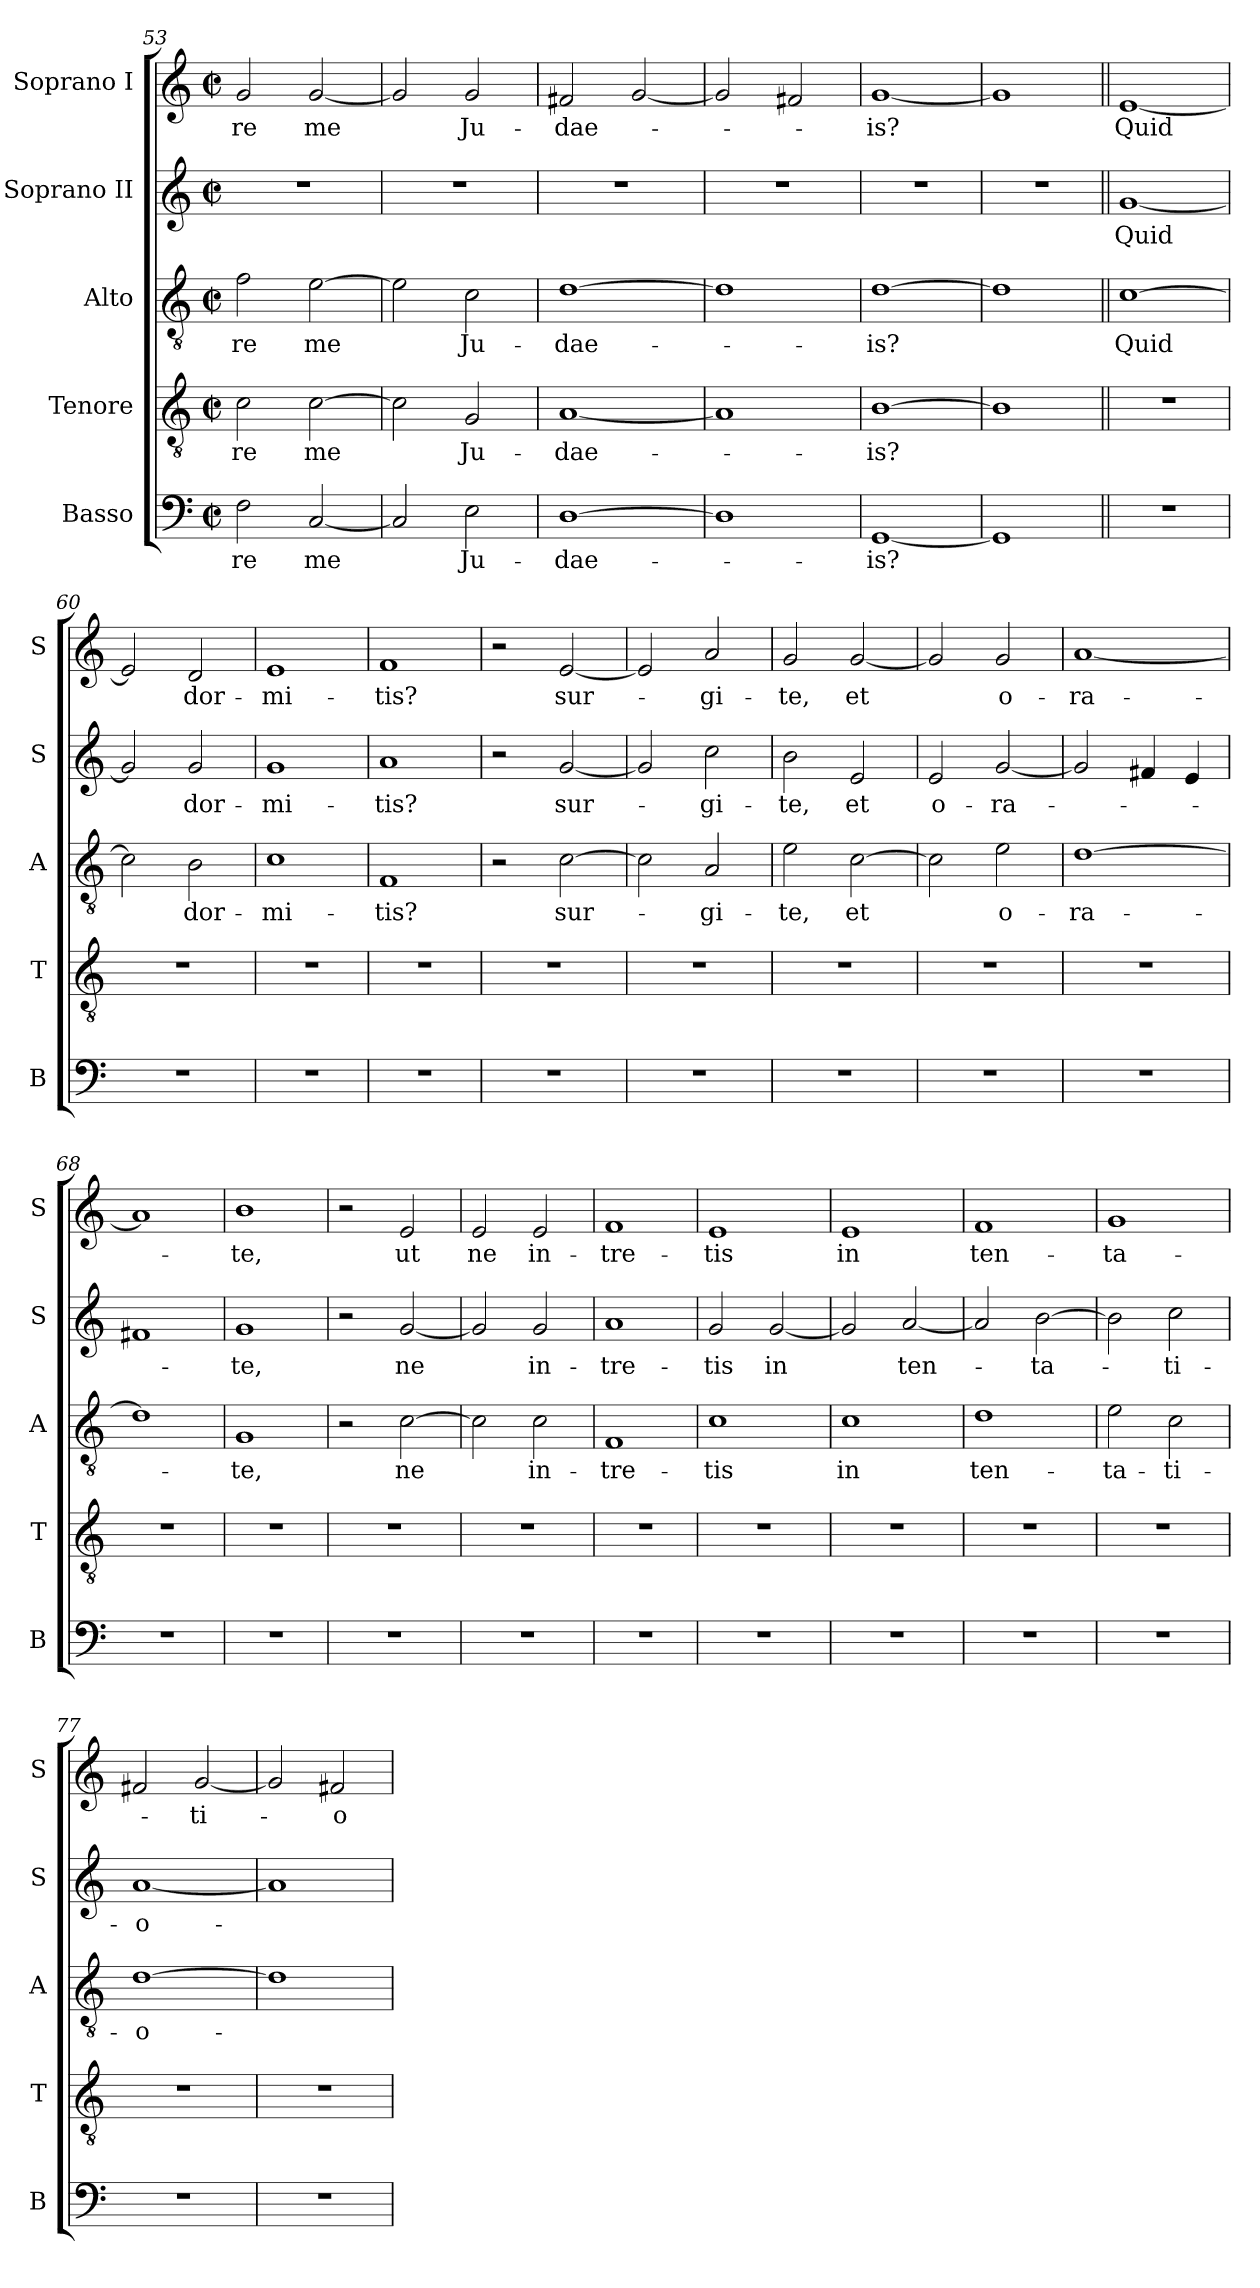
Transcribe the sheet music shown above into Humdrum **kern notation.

**kern	**text	**kern	**text	**kern	**text	**kern	**text	**kern	**text
*part5	*part5	*part4	*part4	*part3	*part3	*part2	*part2	*part1	*part1
*staff5	*staff5	*staff4	*staff4	*staff3	*staff3	*staff2	*staff2	*staff1	*staff1
*I"Basso	*	*I"Tenore	*	*I"Alto	*	*I"Soprano II	*	*I"Soprano I	*
*I'B	*	*I'T	*	*I'A	*	*I'S	*	*I'S	*
*clefF4	*	*clefGv2	*	*clefGv2	*	*clefG2	*	*clefG2	*
*k[]	*	*k[]	*	*k[]	*	*k[]	*	*k[]	*
*M2/2	*	*M2/2	*	*M2/2	*	*M2/2	*	*M2/2	*
*met(c|)	*	*met(c|)	*	*met(c|)	*	*met(c|)	*	*met(c|)	*
=53	=53	=53	=53	=53	=53	=53	=53	=53	=53
2F\	-re	2c\	-re	2f\	-re	1r	.	2g/	-re
[2C/	me	[2c\	me	[2e\	me	.	.	[2g/	me
=54	=54	=54	=54	=54	=54	=54	=54	=54	=54
2C/]	.	2c\]	.	2e\]	.	1r	.	2g/]	.
2E\	Ju-	2G/	Ju-	2c\	Ju-	.	.	2g/	Ju-
=55	=55	=55	=55	=55	=55	=55	=55	=55	=55
[1D	-dae-	[1A	-dae-	[1d	-dae-	1r	.	2f#X/	-dae-
.	.	.	.	.	.	.	.	[2g/	.
=56	=56	=56	=56	=56	=56	=56	=56	=56	=56
1D]	.	1A]	.	1d]	.	1r	.	2g/]	.
.	.	.	.	.	.	.	.	2f#X/	.
=57	=57	=57	=57	=57	=57	=57	=57	=57	=57
[1GG	-is?	[1B	-is?	[1d	-is?	1r	.	[1g	-is?
=58	=58	=58	=58	=58	=58	=58	=58	=58	=58
1GG]	.	1B]	.	1d]	.	1r	.	1g]	.
=59||	=59||	=59||	=59||	=59||	=59||	=59||	=59||	=59||	=59||
1r	.	1r	.	[1c	Quid	[1g	Quid	[1e	Quid
=60	=60	=60	=60	=60	=60	=60	=60	=60	=60
1r	.	1r	.	2c\]	.	2g/]	.	2e/]	.
.	.	.	.	2B\	dor-	2g/	dor-	2d/	dor-
=61	=61	=61	=61	=61	=61	=61	=61	=61	=61
1r	.	1r	.	1c	-mi-	1g	-mi-	1e	-mi-
=62	=62	=62	=62	=62	=62	=62	=62	=62	=62
1r	.	1r	.	1F	-tis?	1a	-tis?	1f	-tis?
=63	=63	=63	=63	=63	=63	=63	=63	=63	=63
1r	.	1r	.	2r	.	2r	.	2r	.
.	.	.	.	[2c\	sur-	[2g/	sur-	[2e/	sur-
=64	=64	=64	=64	=64	=64	=64	=64	=64	=64
1r	.	1r	.	2c\]	.	2g/]	.	2e/]	.
.	.	.	.	2A/	-gi-	2cc\	-gi-	2a/	-gi-
=65	=65	=65	=65	=65	=65	=65	=65	=65	=65
1r	.	1r	.	2e\	-te,	2b\	-te,	2g/	-te,
.	.	.	.	[2c\	et	2e/	et	[2g/	et
=66	=66	=66	=66	=66	=66	=66	=66	=66	=66
1r	.	1r	.	2c\]	.	2e/	o-	2g/]	.
.	.	.	.	2e\	o-	[2g/	-ra-	2g/	o-
=67	=67	=67	=67	=67	=67	=67	=67	=67	=67
1r	.	1r	.	[1d	-ra-	2g/]	.	[1a	-ra-
.	.	.	.	.	.	4f#X/	.	.	.
.	.	.	.	.	.	4e/	.	.	.
=68	=68	=68	=68	=68	=68	=68	=68	=68	=68
1r	.	1r	.	1d]	.	1f#X	.	1a]	.
=69	=69	=69	=69	=69	=69	=69	=69	=69	=69
1r	.	1r	.	1G	-te,	1g	-te,	1b	-te,
=70	=70	=70	=70	=70	=70	=70	=70	=70	=70
1r	.	1r	.	2r	.	2r	.	2r	.
.	.	.	.	[2c\	ne	[2g/	ne	2e/	ut
=71	=71	=71	=71	=71	=71	=71	=71	=71	=71
1r	.	1r	.	2c\]	.	2g/]	.	2e/	ne
.	.	.	.	2c\	in-	2g/	in-	2e/	in-
=72	=72	=72	=72	=72	=72	=72	=72	=72	=72
1r	.	1r	.	1F	-tre-	1a	-tre-	1f	-tre-
=73	=73	=73	=73	=73	=73	=73	=73	=73	=73
1r	.	1r	.	1c	-tis	2g/	-tis	1e	-tis
.	.	.	.	.	.	[2g/	in	.	.
=74	=74	=74	=74	=74	=74	=74	=74	=74	=74
1r	.	1r	.	1c	in	2g/]	.	1e	in
.	.	.	.	.	.	[2a/	ten-	.	.
=75	=75	=75	=75	=75	=75	=75	=75	=75	=75
1r	.	1r	.	1d	ten-	2a/]	.	1f	ten-
.	.	.	.	.	.	[2b\	-ta-	.	.
=76	=76	=76	=76	=76	=76	=76	=76	=76	=76
1r	.	1r	.	2e\	-ta-	2b\]	.	1g	-ta-
.	.	.	.	2c\	-ti-	2cc\	-ti-	.	.
=77	=77	=77	=77	=77	=77	=77	=77	=77	=77
1r	.	1r	.	[1d	-o-	[1a	-o-	2f#X/	.
.	.	.	.	.	.	.	.	[2g/	-ti-
=78	=78	=78	=78	=78	=78	=78	=78	=78	=78
1r	.	1r	.	1d]	.	1a]	.	2g/]	.
.	.	.	.	.	.	.	.	2f#X/	-o-
=	=	=	=	=	=	=	=	=	=
*-	*-	*-	*-	*-	*-	*-	*-	*-	*-
